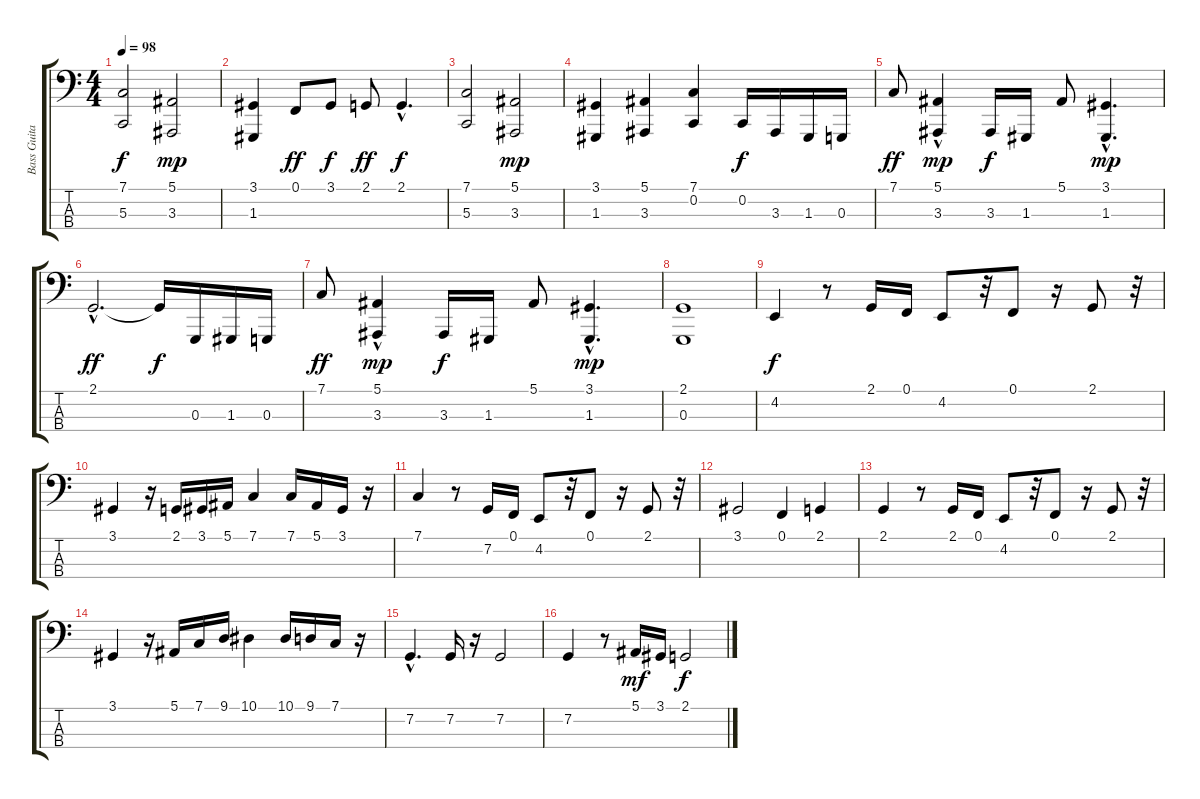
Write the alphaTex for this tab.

\track ("Bass Guitar" "Bass Guita") {instrument cello}
\staff {score tabs}
\tuning (F2 C2 G1 D1) {hide}
\ts (4 4)
\tempo 98
\clef f4
\ks c
(7.1 5.3).2{dy f} (5.1 3.3).2{dy mp} |
(3.1 1.3).4 0.1.8{dy ff} 3.1.8{dy f} 2.1.8{dy ff} 2.1{hac}.4{d dy f} |
(7.1 5.3).2 (5.1 3.3).2{dy mp} |
(3.1 1.3).4 (5.1 3.3).4 (7.1 0.2).4 0.2.16{dy f} 3.3.16 1.3.16 0.3.16 |
7.1.8{dy ff} (5.1{hac} 3.3).4{dy mp} 3.3.16{dy f} 1.3.16 5.1.8 (3.1{hac} 1.3{hac}).4{d dy mp} |
2.1{hac}.2{d dy ff} 2.1{t}.16{dy f} 0.3.16 1.3.16 0.3.16 |
7.1.8{dy ff} (5.1{hac} 3.3).4{dy mp} 3.3.16{dy f} 1.3.16 5.1.8 (3.1{hac} 1.3).4{d dy mp} |
(2.1 0.3).1 |
4.2.4{dy f volume 12} r.8 2.1.16 0.1.16 4.2.8 r.32 0.1.8 r.16 2.1.8 r.32 |
3.1.4 r.16 2.1.16 3.1.16 5.1.16 7.1.4 7.1.16 5.1.16 3.1.16 r.16 |
7.1.4 r.8 7.2.16 0.1.16 4.2.8 r.32 0.1.8 r.16 2.1.8 r.32 |
3.1.2 0.1.4 2.1.4 |
2.1.4 r.8 2.1.16 0.1.16 4.2.8 r.32 0.1.8 r.16 2.1.8 r.32 |
3.1.4 r.16 5.1.16 7.1.16 9.1.16 10.1.4 10.1.16 9.1.16 7.1.16 r.16 |
7.2{hac}.4{d} 7.2.16 r.16 7.2.2 |
7.2.4 r.8 5.1.16{dy mf} 3.1.16 2.1.2{dy f}
